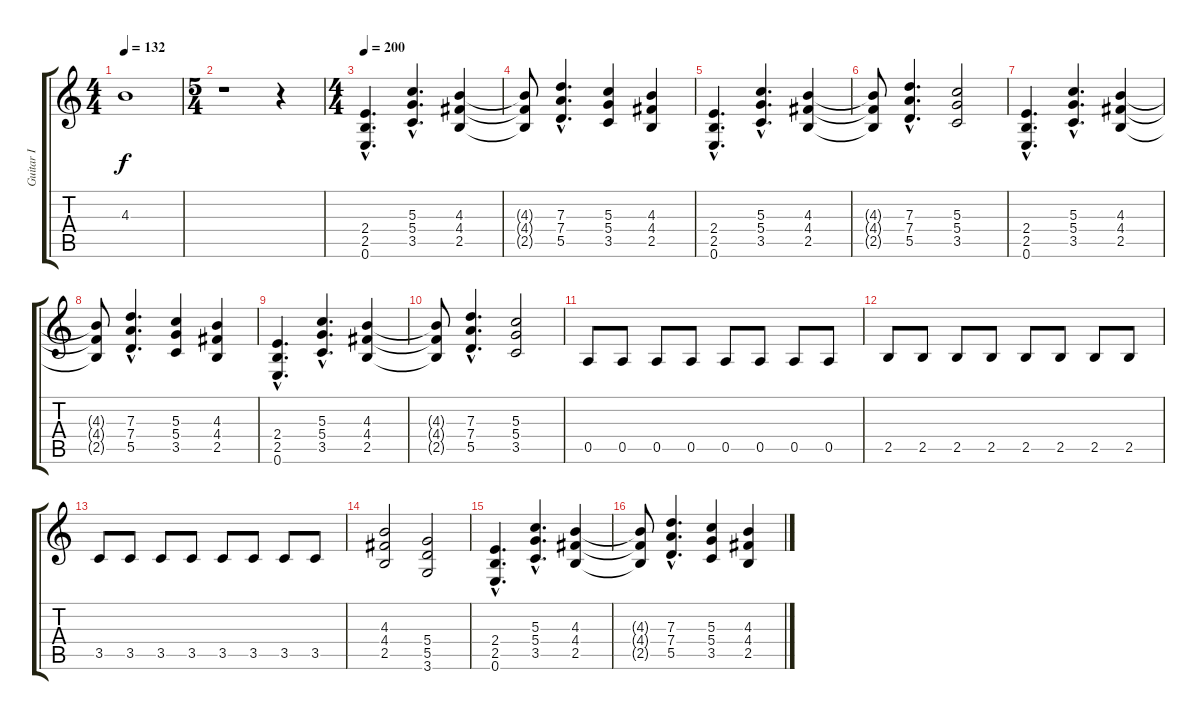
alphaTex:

\track ("Guitar I" "Guitar I") {instrument distortionguitar}
\staff {score tabs}
\tuning (E4 B3 G3 D3 A2 E2) {hide}
\ts (4 4)
\tempo 132
\clef g2
\ks c
4.3{t}.1{dy f} |
\ts (5 4)
r.1 r.4 |
\ts (4 4)
\tempo 200
(2.4{hac} 2.5{hac} 0.6{hac}).4{d} (5.3{hac} 5.4{hac} 3.5{hac}).4{d} (4.3 4.4 2.5).4 |
(4.3{t} 4.4{t} 2.5{t}).8 (7.3{hac} 7.4{hac} 5.5{hac}).4{d} (5.3 5.4 3.5).4 (4.3 4.4 2.5).4 |
(2.4{hac} 2.5{hac} 0.6{hac}).4{d} (5.3{hac} 5.4{hac} 3.5{hac}).4{d} (4.3 4.4 2.5).4 |
(4.3{t} 4.4{t} 2.5{t}).8 (7.3{hac} 7.4{hac} 5.5{hac}).4{d} (5.3 5.4 3.5).2 |
(2.4{hac} 2.5{hac} 0.6{hac}).4{d} (5.3{hac} 5.4{hac} 3.5{hac}).4{d} (4.3 4.4 2.5).4 |
(4.3{t} 4.4{t} 2.5{t}).8 (7.3{hac} 7.4{hac} 5.5{hac}).4{d} (5.3 5.4 3.5).4 (4.3 4.4 2.5).4 |
(2.4{hac} 2.5{hac} 0.6{hac}).4{d} (5.3{hac} 5.4{hac} 3.5{hac}).4{d} (4.3 4.4 2.5).4 |
(4.3{t} 4.4{t} 2.5{t}).8 (7.3{hac} 7.4{hac} 5.5{hac}).4{d} (5.3 5.4 3.5).2 |
0.5.8 0.5.8 0.5.8 0.5.8 0.5.8 0.5.8 0.5.8 0.5.8 |
2.5.8 2.5.8 2.5.8 2.5.8 2.5.8 2.5.8 2.5.8 2.5.8 |
3.5.8 3.5.8 3.5.8 3.5.8 3.5.8 3.5.8 3.5.8 3.5.8 |
(4.3 4.4 2.5).2 (5.4 5.5 3.6).2 |
(2.4{hac} 2.5{hac} 0.6{hac}).4{d} (5.3{hac} 5.4{hac} 3.5{hac}).4{d} (4.3 4.4 2.5).4 |
(4.3{t} 4.4{t} 2.5{t}).8 (7.3{hac} 7.4{hac} 5.5{hac}).4{d} (5.3 5.4 3.5).4 (4.3 4.4 2.5).4
